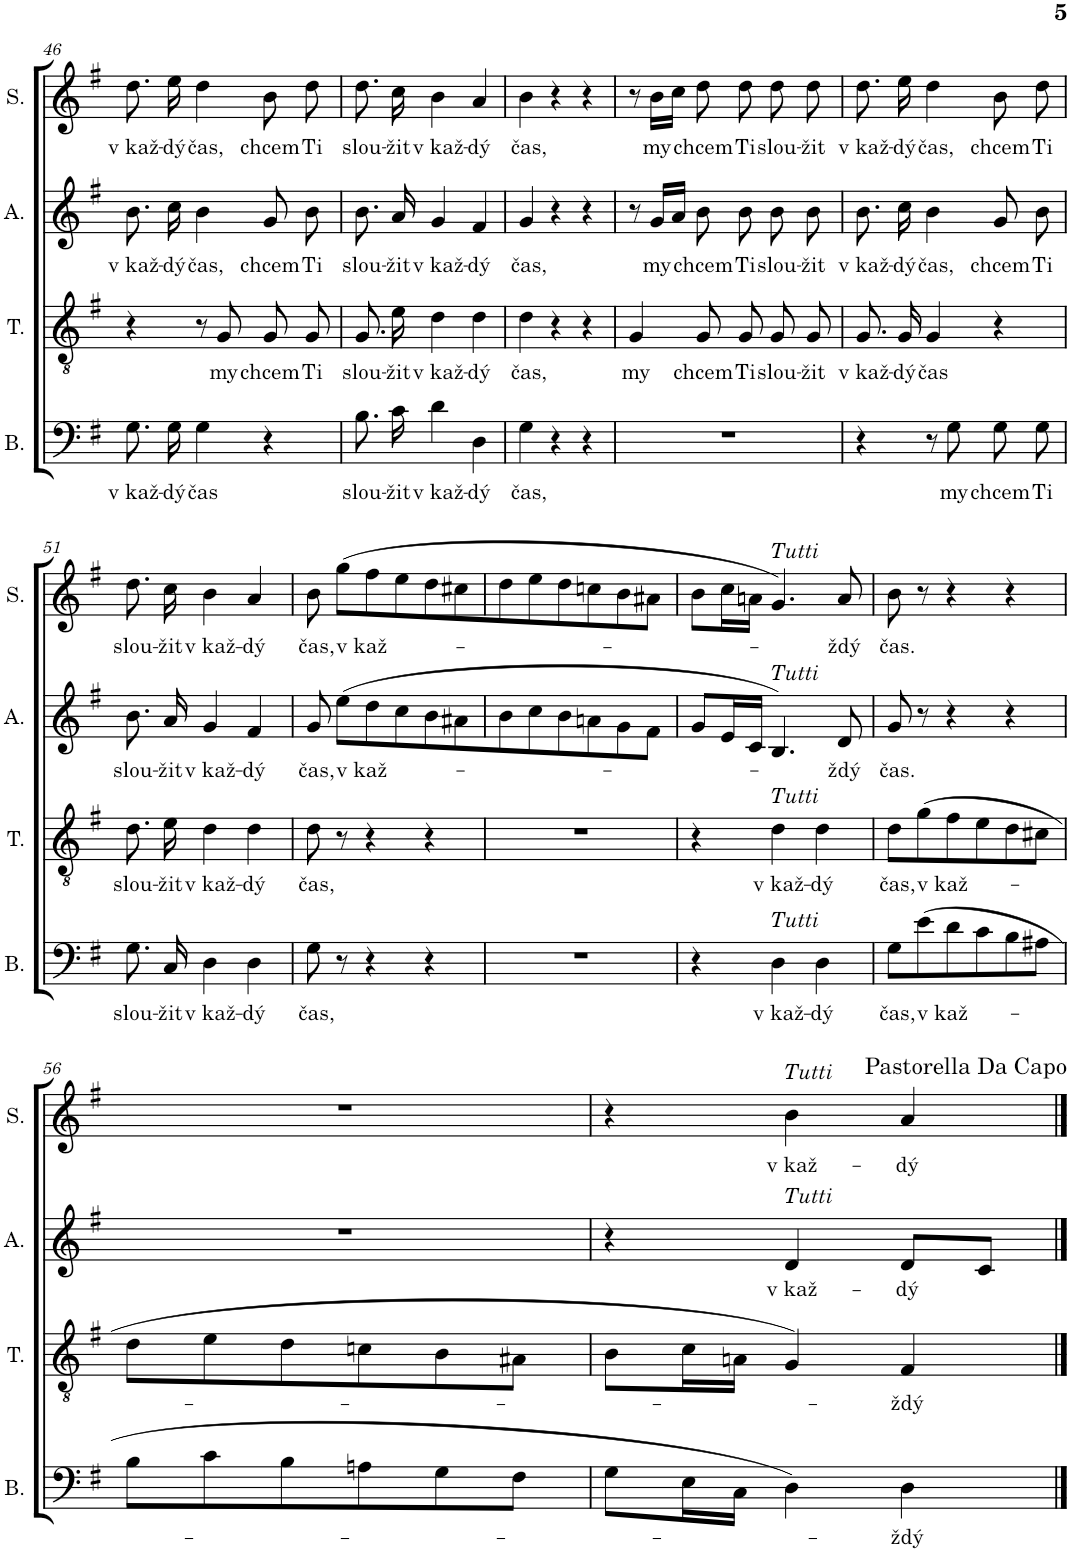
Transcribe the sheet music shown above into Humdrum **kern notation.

**kern	**text	**kern	**text	**kern	**text	**kern	**text
*part4	*part4	*part3	*part3	*part2	*part2	*part1	*part1
*staff4	*staff4	*staff3	*staff3	*staff2	*staff2	*staff1	*staff1
*I"Bas	*	*I"Tenor	*	*I"Alt	*	*I"Soprán	*
*I'B.	*	*I'T.	*	*I'A.	*	*I'S.	*
!!LO:PB:g=z
*clefF4	*	*clefGv2	*	*clefG2	*	*clefG2	*
*k[f#]	*	*k[f#]	*	*k[f#]	*	*k[f#]	*
*M3/4	*	*M3/4	*	*M3/4	*	*M3/4	*
=46	=46	=46	=46	=46	=46	=46	=46
!	!LO:LY:b	!	!	!	!LO:LY:b	!	!LO:LY:b
8.G\	v kaž-	4r	.	8.b\	v kaž-	8.dd\	v kaž-
!	!LO:LY:b	!	!	!	!LO:LY:b	!	!LO:LY:b
16G\	-dý	.	.	16cc\	-dý	16ee\	-dý
!	!LO:LY:b	!	!	!	!LO:LY:b	!	!LO:LY:b
4G\	čas	8r	.	4b\	čas,	4dd\	čas,
!	!	!	!LO:LY:b	!	!	!	!
.	.	8G/	my	.	.	.	.
!	!	!	!LO:LY:b	!	!LO:LY:b	!	!LO:LY:b
4r	.	8G/	chcem	8g/	chcem	8b\	chcem
!	!	!	!LO:LY:b	!	!LO:LY:b	!	!LO:LY:b
.	.	8G/	Ti	8b\	Ti	8dd\	Ti
=47	=47	=47	=47	=47	=47	=47	=47
!	!LO:LY:b	!	!LO:LY:b	!	!LO:LY:b	!	!LO:LY:b
8.B\	slou-	8.G/	slou-	8.b\	slou-	8.dd\	slou-
!	!LO:LY:b	!	!LO:LY:b	!	!LO:LY:b	!	!LO:LY:b
16c\	-žit	16e\	-žit	16a/	-žit	16cc\	-žit
!	!LO:LY:b	!	!LO:LY:b	!	!LO:LY:b	!	!LO:LY:b
4d\	v kaž-	4d\	v kaž-	4g/	v kaž-	4b\	v kaž-
!	!LO:LY:b	!	!LO:LY:b	!	!LO:LY:b	!	!LO:LY:b
4D\	-dý	4d\	-dý	4f#/	-dý	4a/	-dý
=48	=48	=48	=48	=48	=48	=48	=48
!	!LO:LY:b	!	!LO:LY:b	!	!LO:LY:b	!	!LO:LY:b
4G\	čas,	4d\	čas,	4g/	čas,	4b\	čas,
4r	.	4r	.	4r	.	4r	.
4r	.	4r	.	4r	.	4r	.
=49	=49	=49	=49	=49	=49	=49	=49
!	!	!	!LO:LY:b	!	!	!	!
2.r	.	4G/	my	8r	.	8r	.
!	!	!	!	!	!LO:LY:b	!	!LO:LY:b
.	.	.	.	16g/LL	my	16b\LL	my
.	.	.	.	16a/JJ	.	16cc\JJ	.
!	!	!	!LO:LY:b	!	!LO:LY:b	!	!LO:LY:b
.	.	8G/	chcem	8b\	chcem	8dd\	chcem
!	!	!	!LO:LY:b	!	!LO:LY:b	!	!LO:LY:b
.	.	8G/	Ti	8b\	Ti	8dd\	Ti
!	!	!	!LO:LY:b	!	!LO:LY:b	!	!LO:LY:b
.	.	8G/	slou-	8b\	slou-	8dd\	slou-
!	!	!	!LO:LY:b	!	!LO:LY:b	!	!LO:LY:b
.	.	8G/	-žit	8b\	-žit	8dd\	-žit
=50	=50	=50	=50	=50	=50	=50	=50
!	!	!	!LO:LY:b	!	!LO:LY:b	!	!LO:LY:b
4r	.	8.G/	v kaž-	8.b\	v kaž-	8.dd\	v kaž-
!	!	!	!LO:LY:b	!	!LO:LY:b	!	!LO:LY:b
.	.	16G/	-dý	16cc\	-dý	16ee\	-dý
!	!	!	!LO:LY:b	!	!LO:LY:b	!	!LO:LY:b
8r	.	4G/	čas	4b\	čas,	4dd\	čas,
!	!LO:LY:b	!	!	!	!	!	!
8G\	my	.	.	.	.	.	.
!	!LO:LY:b	!	!	!	!LO:LY:b	!	!LO:LY:b
8G\	chcem	4r	.	8g/	chcem	8b\	chcem
!	!LO:LY:b	!	!	!	!LO:LY:b	!	!LO:LY:b
8G\	Ti	.	.	8b\	Ti	8dd\	Ti
!!LO:LB:g=z
=51	=51	=51	=51	=51	=51	=51	=51
!	!LO:LY:b	!	!LO:LY:b	!	!LO:LY:b	!	!LO:LY:b
8.G\	slou-	8.d\	slou-	8.b\	slou-	8.dd\	slou-
!	!LO:LY:b	!	!LO:LY:b	!	!LO:LY:b	!	!LO:LY:b
16C/	-žit	16e\	-žit	16a/	-žit	16cc\	-žit
!	!LO:LY:b	!	!LO:LY:b	!	!LO:LY:b	!	!LO:LY:b
4D\	v kaž-	4d\	v kaž-	4g/	v kaž-	4b\	v kaž-
!	!LO:LY:b	!	!LO:LY:b	!	!LO:LY:b	!	!LO:LY:b
4D\	-dý	4d\	-dý	4f#/	-dý	4a/	-dý
=52	=52	=52	=52	=52	=52	=52	=52
!	!LO:LY:b	!	!LO:LY:b	!	!LO:LY:b	!	!LO:LY:b
8G\	čas,	8d\	čas,	8g/	čas,	8b\	čas,
!	!	!	!	!	!LO:LY:b	!	!LO:LY:b
8r	.	8r	.	(8ee\L	v kaž-	(8gg\L	v kaž-
4r	.	4r	.	8dd\	.	8ff#\	.
.	.	.	.	8cc\	.	8ee\	.
4r	.	4r	.	8b\	.	8dd\	.
.	.	.	.	8a#X\	.	8cc#X\	.
=53	=53	=53	=53	=53	=53	=53	=53
2.r	.	2.r	.	8b\	.	8dd\	.
.	.	.	.	8cc\	.	8ee\	.
.	.	.	.	8b\	.	8dd\	.
.	.	.	.	8an\	.	8ccn\	.
.	.	.	.	8g\	.	8b\	.
.	.	.	.	8f#\J	.	8a#X\J	.
=54	=54	=54	=54	=54	=54	=54	=54
4r	.	4r	.	8g/L	.	8b\L	.
.	.	.	.	16e/L	.	16cc\L	.
.	.	.	.	16c/JJ	.	16an\JJ	.
!	!	!	!	!	!	!LO:TX:a:i:t=Tutti	!
!	!	!	!	!LO:TX:a:i:t=Tutti	!	!	!
!	!	!LO:TX:a:i:t=Tutti	!	!	!	!	!
!LO:TX:a:i:t=Tutti	!	!	!	!	!	!	!
!	!LO:LY:b	!	!LO:LY:b	!	!	!	!
4D\	v kaž-	4d\	v kaž-	4.B/)	.	4.g/)	.
!	!LO:LY:b	!	!LO:LY:b	!	!	!	!
4D\	-dý	4d\	-dý	.	.	.	.
!	!	!	!	!	!LO:LY:b	!	!LO:LY:b
.	.	.	.	8d/	-ždý	8a/	-ždý
=55	=55	=55	=55	=55	=55	=55	=55
!	!LO:LY:b	!	!LO:LY:b	!	!LO:LY:b	!	!LO:LY:b
8G\L	čas,	8d\L	čas,	8g/	čas.	8b\	čas.
!	!LO:LY:b	!	!LO:LY:b	!	!	!	!
(8e\	v kaž-	(8g\	v kaž-	8r	.	8r	.
8d\	.	8f#\	.	4r	.	4r	.
8c\	.	8e\	.	.	.	.	.
8B\	.	8d\	.	4r	.	4r	.
8A#X\J	.	8c#X\J	.	.	.	.	.
!!LO:LB:g=z
=56	=56	=56	=56	=56	=56	=56	=56
8B\L	.	8d\L	.	2.r	.	2.r	.
8c\	.	8e\	.	.	.	.	.
8B\	.	8d\	.	.	.	.	.
8An\	.	8cn\	.	.	.	.	.
8G\	.	8B\	.	.	.	.	.
8F#\J	.	8A#X\J	.	.	.	.	.
=57	=57	=57	=57	=57	=57	=57	=57
8G\L	.	8B\L	.	4r	.	4r	.
16E\L	.	16c\L	.	.	.	.	.
16C\JJ	.	16An\JJ	.	.	.	.	.
!	!	!	!	!	!	!LO:TX:a:i:t=Tutti	!
!	!	!	!	!LO:TX:a:i:t=Tutti	!	!	!
!	!	!	!	!	!LO:LY:b	!	!LO:LY:b
4D\)	.	4G/)	.	4d/	v kaž-	4b\	v kaž-
!	!LO:LY:b	!	!LO:LY:b	!	!LO:LY:b	!	!LO:LY:b
4D\	-ždý	4F#/	-ždý	8d/L	-dý	4a/	-dý
.	.	.	.	8c/J	.	.	.
!	!	!	!	!	!	!LO:TX:a:t=Pastorella Da Capo	!
==	==	==	==	==	==	==	==
*-	*-	*-	*-	*-	*-	*-	*-
